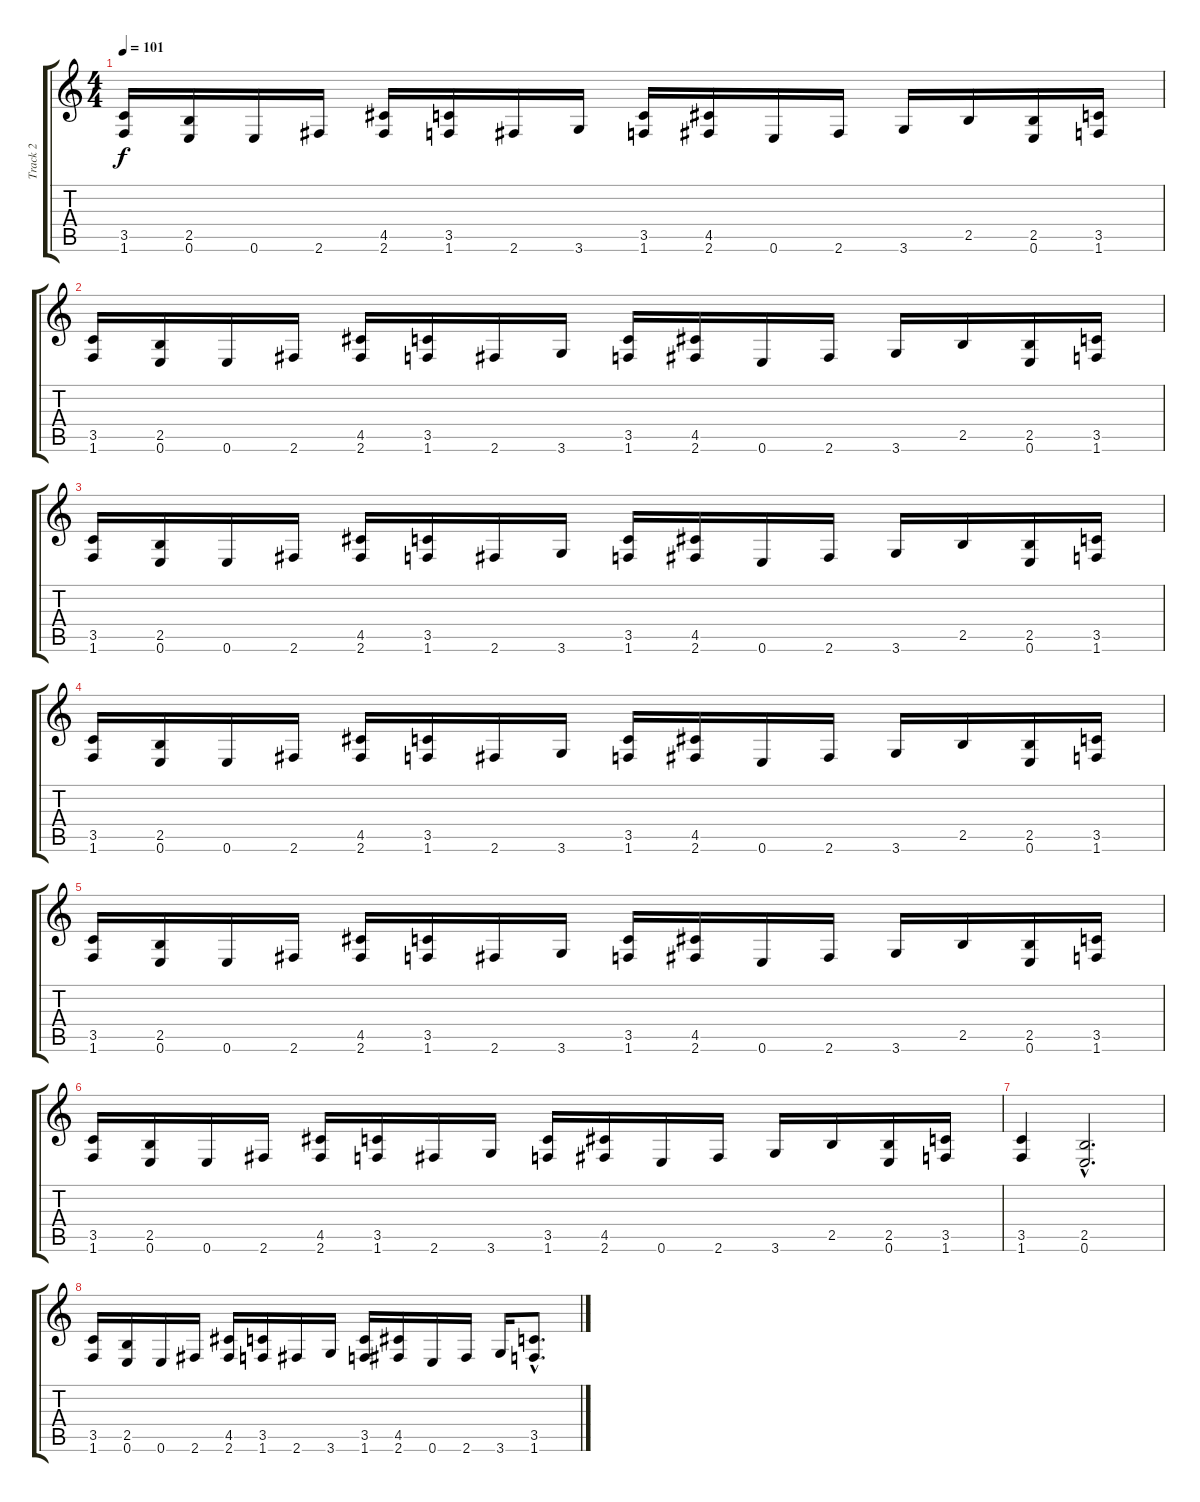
\track ("Track 2" "Track 2") {instrument distortionguitar}
\staff {score tabs}
\tuning (E4 B3 G3 D3 A2 E2) {hide}
\ts (4 4)
\tempo 101
\clef g2
\ks c
(3.5 1.6).16{dy f} (2.5 0.6).16 0.6.16 2.6.16 (4.5 2.6).16 (3.5 1.6).16 2.6.16 3.6.16 (3.5 1.6).16 (4.5 2.6).16 0.6.16 2.6.16 3.6.16 2.5.16 (2.5 0.6).16 (3.5 1.6).16 |
(3.5 1.6).16 (2.5 0.6).16 0.6.16 2.6.16 (4.5 2.6).16 (3.5 1.6).16 2.6.16 3.6.16 (3.5 1.6).16 (4.5 2.6).16 0.6.16 2.6.16 3.6.16 2.5.16 (2.5 0.6).16 (3.5 1.6).16 |
(3.5 1.6).16 (2.5 0.6).16 0.6.16 2.6.16 (4.5 2.6).16 (3.5 1.6).16 2.6.16 3.6.16 (3.5 1.6).16 (4.5 2.6).16 0.6.16 2.6.16 3.6.16 2.5.16 (2.5 0.6).16 (3.5 1.6).16 |
(3.5 1.6).16 (2.5 0.6).16 0.6.16 2.6.16 (4.5 2.6).16 (3.5 1.6).16 2.6.16 3.6.16 (3.5 1.6).16 (4.5 2.6).16 0.6.16 2.6.16 3.6.16 2.5.16 (2.5 0.6).16 (3.5 1.6).16 |
(3.5 1.6).16 (2.5 0.6).16 0.6.16 2.6.16 (4.5 2.6).16 (3.5 1.6).16 2.6.16 3.6.16 (3.5 1.6).16 (4.5 2.6).16 0.6.16 2.6.16 3.6.16 2.5.16 (2.5 0.6).16 (3.5 1.6).16 |
(3.5 1.6).16 (2.5 0.6).16 0.6.16 2.6.16 (4.5 2.6).16 (3.5 1.6).16 2.6.16 3.6.16 (3.5 1.6).16 (4.5 2.6).16 0.6.16 2.6.16 3.6.16 2.5.16 (2.5 0.6).16 (3.5 1.6).16 |
(3.5 1.6).4 (2.5{hac} 0.6{hac}).2{d} |
(3.5 1.6).16 (2.5 0.6).16 0.6.16 2.6.16 (4.5 2.6).16 (3.5 1.6).16 2.6.16 3.6.16 (3.5 1.6).16 (4.5 2.6).16 0.6.16 2.6.16 3.6.16 (3.5{hac} 1.6{hac}).8{d}
